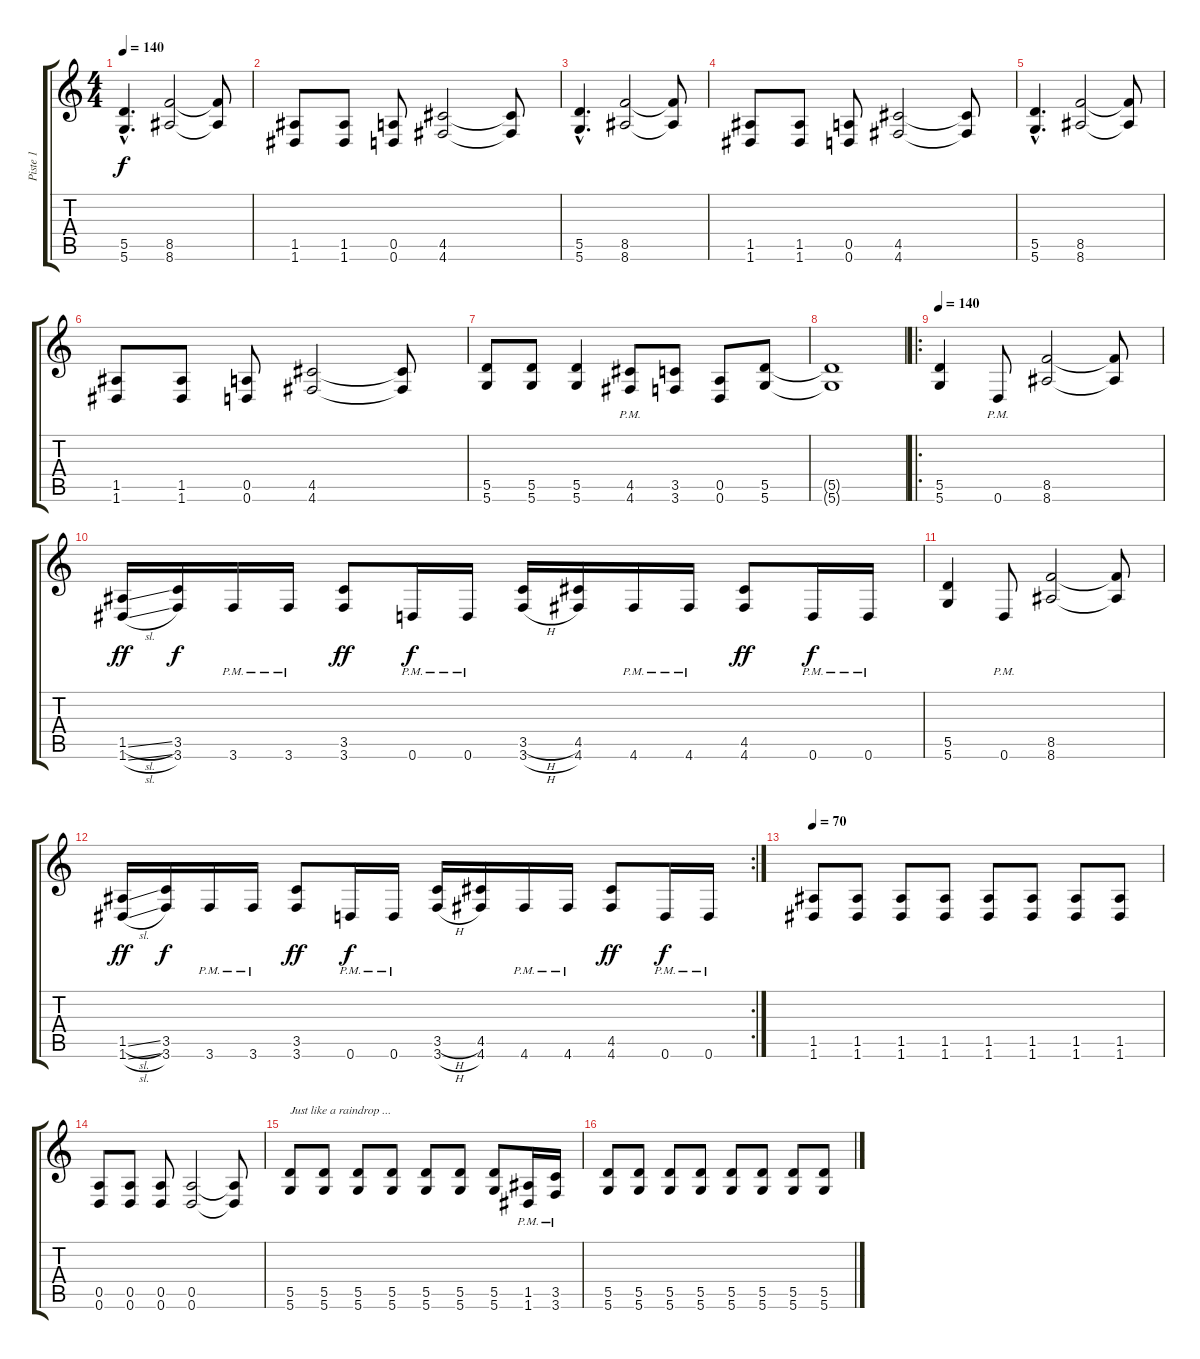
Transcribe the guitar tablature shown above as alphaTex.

\track ("Piste 1" "Piste 1") {instrument distortionguitar}
\staff {score tabs}
\tuning (E4 B3 G3 D3 A2 D2) {hide}
\ts (4 4)
\tempo 140
\clef g2
\ks c
(5.5{hac} 5.6{hac}).4{d dy f} (8.5 8.6).2 (8.5{t} 8.6{t}).8 |
(1.5 1.6).8 (1.5 1.6).8 (0.5 0.6).8 (4.5 4.6).2 (4.5{t} 4.6{t}).8 |
(5.5{hac} 5.6{hac}).4{d} (8.5 8.6).2 (8.5{t} 8.6{t}).8 |
(1.5 1.6).8 (1.5 1.6).8 (0.5 0.6).8 (4.5 4.6).2 (4.5{t} 4.6{t}).8 |
(5.5{hac} 5.6{hac}).4{d} (8.5 8.6).2 (8.5{t} 8.6{t}).8 |
(1.5 1.6).8 (1.5 1.6).8 (0.5 0.6).8 (4.5 4.6).2 (4.5{t} 4.6{t}).8 |
(5.5 5.6).8 (5.5 5.6).8 (5.5 5.6).4 (4.5{pm} 4.6{pm}).8 (3.5 3.6).8 (0.5 0.6).8 (5.5 5.6).8 |
(5.5{t} 5.6{t}).1 |
\ro
\tempo 140
(5.5 5.6).4 0.6{pm}.8 (8.5 8.6).2 (8.5{t} 8.6{t}).8 |
(1.5{sl} 1.6{sl}).16{dy ff} (3.5 3.6).16{dy f} 3.6{pm}.16 3.6{pm}.16 (3.5 3.6).8{dy ff} 0.6{pm}.16{dy f} 0.6{pm}.16 (3.5{h} 3.6{h}).16 (4.5 4.6).16 4.6{pm}.16 4.6{pm}.16 (4.5 4.6).8{dy ff} 0.6{pm}.16{dy f} 0.6{pm}.16 |
(5.5 5.6).4 0.6{pm}.8 (8.5 8.6).2 (8.5{t} 8.6{t}).8 |
\rc 2
(1.5{sl} 1.6{sl}).16{dy ff} (3.5 3.6).16{dy f} 3.6{pm}.16 3.6{pm}.16 (3.5 3.6).8{dy ff} 0.6{pm}.16{dy f} 0.6{pm}.16 (3.5{h} 3.6{h}).16 (4.5 4.6).16 4.6{pm}.16 4.6{pm}.16 (4.5 4.6).8{dy ff} 0.6{pm}.16{dy f} 0.6{pm}.16 |
\tempo 70
(1.5 1.6).8 (1.5 1.6).8 (1.5 1.6).8 (1.5 1.6).8 (1.5 1.6).8 (1.5 1.6).8 (1.5 1.6).8 (1.5 1.6).8 |
(0.5 0.6).8 (0.5 0.6).8 (0.5 0.6).8 (0.5 0.6).2 (0.5{t} 0.6{t}).8 |
(5.5 5.6).8{txt "Just like a raindrop ..."} (5.5 5.6).8 (5.5 5.6).8 (5.5 5.6).8 (5.5 5.6).8 (5.5 5.6).8 (5.5 5.6).8 (1.5{pm} 1.6{pm}).16 (3.5{pm} 3.6{pm}).16 |
(5.5 5.6).8 (5.5 5.6).8 (5.5 5.6).8 (5.5 5.6).8 (5.5 5.6).8 (5.5 5.6).8 (5.5 5.6).8 (5.5 5.6).8
